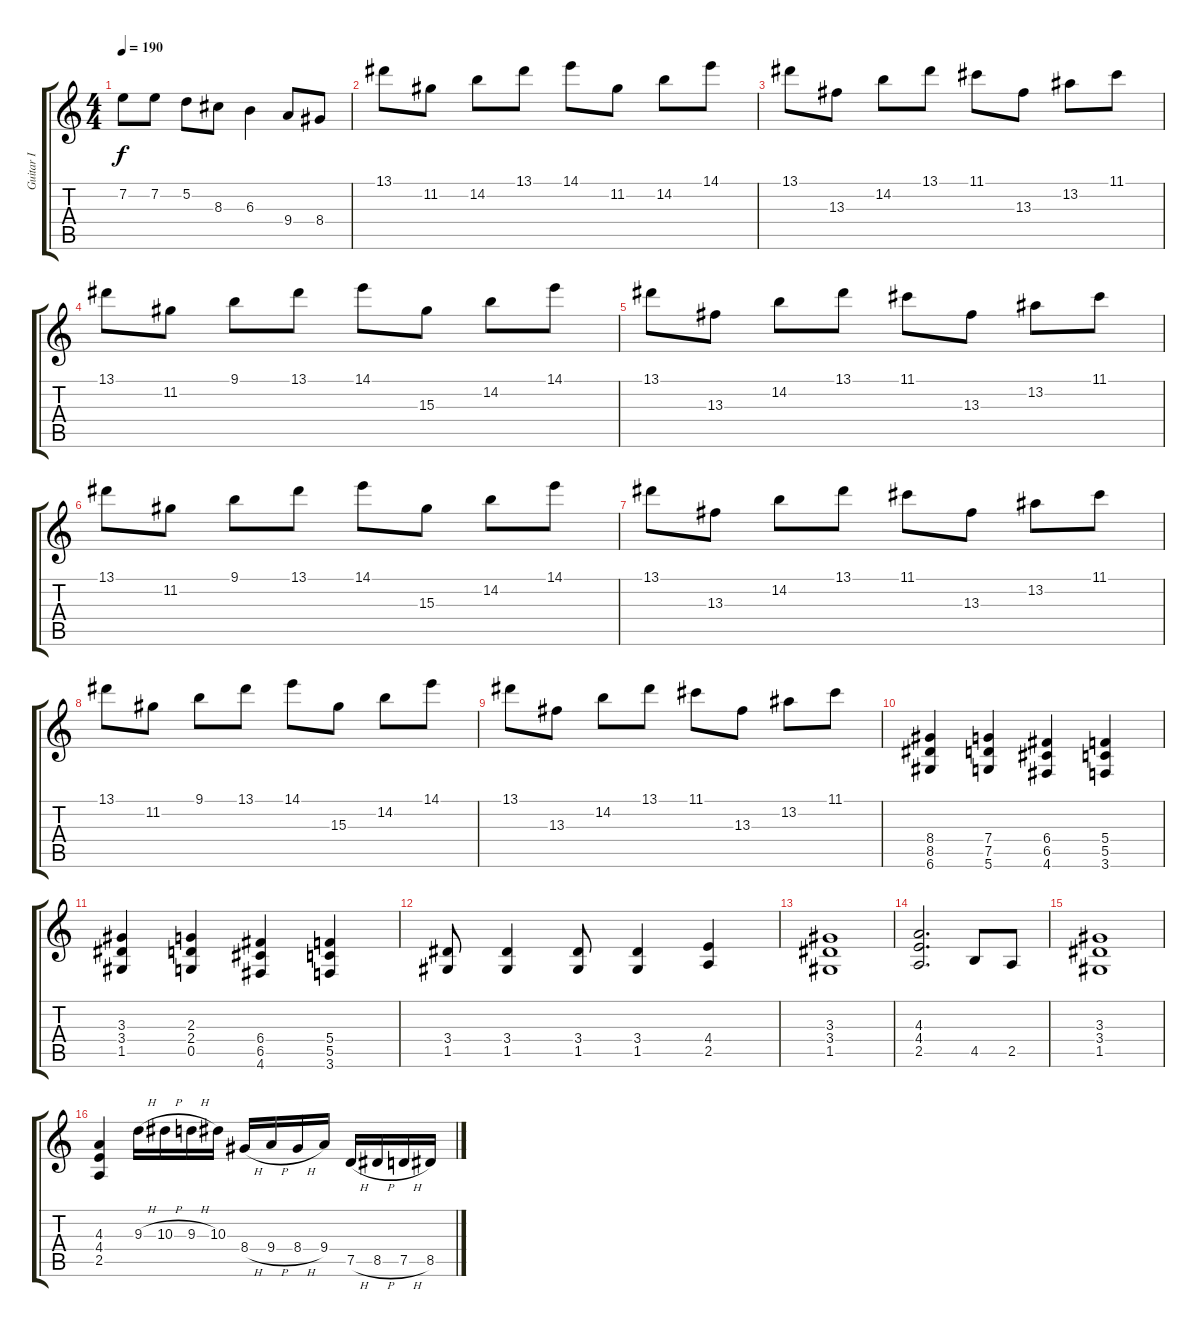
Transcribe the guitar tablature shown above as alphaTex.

\track ("Guitar I" "Guitar I") {instrument distortionguitar}
\staff {score tabs}
\tuning (D4 A3 F3 C3 G2 D2) {hide}
\ts (4 4)
\tempo 190
\clef g2
\ks c
7.2.8{dy f} 7.2.8 5.2.8 8.3.8 6.3.4 9.4.8 8.4.8 |
13.1.8 11.2.8 14.2.8 13.1.8 14.1.8 11.2.8 14.2.8 14.1.8 |
13.1.8 13.3.8 14.2.8 13.1.8 11.1.8 13.3.8 13.2.8 11.1.8 |
13.1.8 11.2.8 9.1.8 13.1.8 14.1.8 15.3.8 14.2.8 14.1.8 |
13.1.8 13.3.8 14.2.8 13.1.8 11.1.8 13.3.8 13.2.8 11.1.8 |
13.1.8 11.2.8 9.1.8 13.1.8 14.1.8 15.3.8 14.2.8 14.1.8 |
13.1.8 13.3.8 14.2.8 13.1.8 11.1.8 13.3.8 13.2.8 11.1.8 |
13.1.8 11.2.8 9.1.8 13.1.8 14.1.8 15.3.8 14.2.8 14.1.8 |
13.1.8 13.3.8 14.2.8 13.1.8 11.1.8 13.3.8 13.2.8 11.1.8 |
(8.4 8.5 6.6).4 (7.4 7.5 5.6).4 (6.4 6.5 4.6).4 (5.4 5.5 3.6).4 |
(3.3 3.4 1.5).4 (2.3 2.4 0.5).4 (6.4 6.5 4.6).4 (5.4 5.5 3.6).4 |
(3.4 1.5).8 (3.4 1.5).4 (3.4 1.5).8 (3.4 1.5).4 (4.4 2.5).4 |
(3.3 3.4 1.5).1 |
(4.3 4.4 2.5).2{d} 4.5.8 2.5.8 |
(3.3 3.4 1.5).1 |
(4.3 4.4 2.5).4 9.3{h}.16 10.3{h}.16 9.3{h}.16 10.3.16 8.4{h}.16 9.4{h}.16 8.4{h}.16 9.4.16 7.5{h}.16 8.5{h}.16 7.5{h}.16 8.5.16
